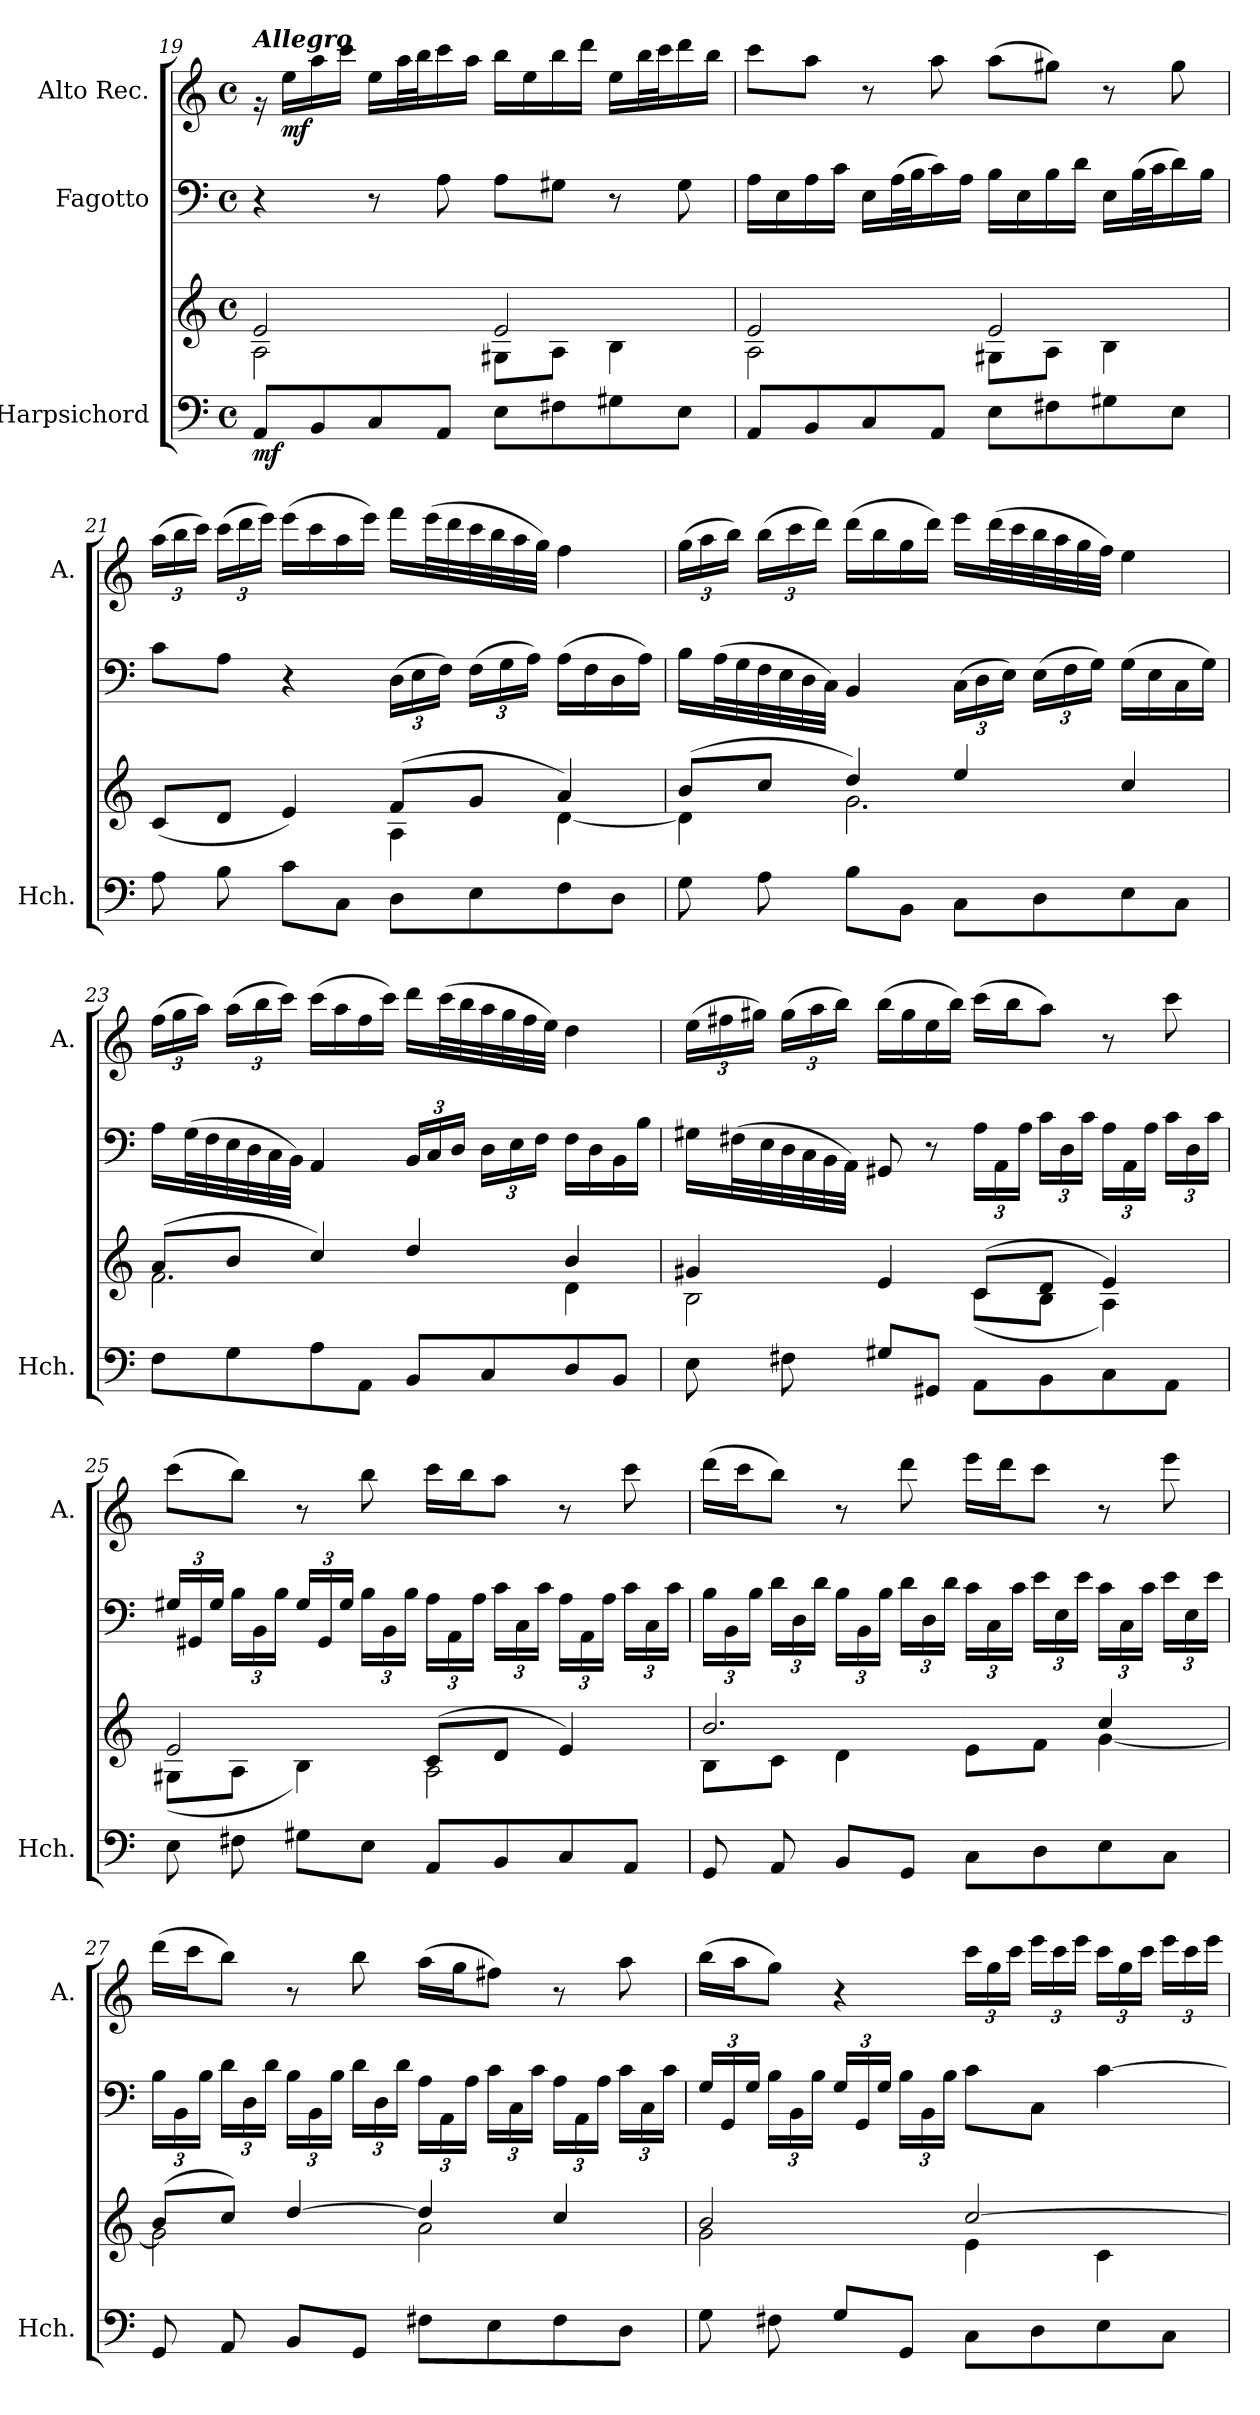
**kern	**kern	**dynam	**kern	**kern	**dynam
*part3	*part3	*part3	*part2	*part1	*part1
*staff4	*staff3	*staff3/4	*staff2	*staff1	*staff1
*I"Harpsichord	*	*	*I"Fagotto	*I"Alto Rec.	*
*I'Hch.	*	*	*	*I'A.	*
!!LO:LB:g=z
*clefF4	*clefG2	*	*clefF4	*clefG2	*
*k[]	*k[]	*	*k[]	*k[]	*
*M4/4	*M4/4	*	*M4/4	*M4/4	*
*met(c)	*met(c)	*	*met(c)	*met(c)	*
*MM80	*MM80	*	*MM80	*MM80	*
=19	=19	=19	=19	=19	=19
*	*^	*	*	*	*
!	!	!	!	!	!LO:TX:a:Bi:t=Allegro	!
!	!	!	!LO:DY:b=2	!	!	!
8AA/L	2e/	2A\	mf	4r	16rg	.
!	!	!	!	!	!	!LO:DY:b
.	.	.	.	.	16ee\LL	mf
8BB/	.	.	.	.	16aa\	.
.	.	.	.	.	16ccc\JJ	.
8C/	.	.	.	8r	16ee\LL	.
.	.	.	.	.	32aa\L	.
.	.	.	.	.	32bb\J	.
8AA/J	.	.	.	8A\	16ccc\	.
.	.	.	.	.	16aa\JJ	.
8E\L	2e/	8G#X\L	.	8A\L	16bb\LL	.
.	.	.	.	.	16ee\	.
8F#X\	.	8A\J	.	8G#X\J	16bb\	.
.	.	.	.	.	16ddd\JJ	.
8G#X\	.	4B\	.	8r	16ee\LL	.
.	.	.	.	.	32bb\L	.
.	.	.	.	.	32ccc\J	.
8E\J	.	.	.	8G#\	16ddd\	.
.	.	.	.	.	16bb\JJ	.
=20	=20	=20	=20	=20	=20	=20
8AA/L	2e/	2A\	.	16A\LL	8ccc\L	.
.	.	.	.	16E\	.	.
8BB/	.	.	.	16A\	8aa\J	.
.	.	.	.	16c\JJ	.	.
8C/	.	.	.	16E\LL	8r	.
.	.	.	.	(>32A\L	.	.
.	.	.	.	32B\J	.	.
8AA/J	.	.	.	16c\)	8aa\	.
.	.	.	.	16A\JJ	.	.
8E\L	2e/	8G#X\L	.	16B\LL	(>8aa\L	.
.	.	.	.	16E\	.	.
8F#X\	.	8A\J	.	16B\	8gg#X\J)	.
.	.	.	.	16d\JJ	.	.
8G#X\	.	4B\	.	16E\LL	8r	.
.	.	.	.	(>32B\L	.	.
.	.	.	.	32c\J	.	.
8E\J	.	.	.	16d\)	8gg#\	.
.	.	.	.	16B\JJ	.	.
=21	=21	=21	=21	=21	=21	=21
*	*	*	*	*	*Xbrackettup	*
8A\	(8c/L	2ryy	.	8c\L	(24aa\LL	.
.	.	.	.	.	24bb\	.
.	.	.	.	.	24ccc\JJ)	.
8B\	8d/J	.	.	8A\J	(24ccc\LL	.
.	.	.	.	.	24ddd\	.
.	.	.	.	.	24eee\JJ)	.
8c\L	4e/)	.	.	4r	(16eee\LL	.
.	.	.	.	.	16ccc\	.
8C\J	.	.	.	.	16aa\	.
.	.	.	.	.	16eee\JJ)	.
*	*	*	*	*Xbrackettup	*	*
8D\L	(8f/L	4A\	.	(24D\LL	16fff\LL	.
.	.	.	.	24E\	.	.
.	.	.	.	.	(32eee\L	.
.	.	.	.	24F\JJ)	.	.
.	.	.	.	.	32ddd\	.
8E\	8g/J	.	.	(24F\LL	32ccc\	.
.	.	.	.	.	32bb\	.
.	.	.	.	24G\	.	.
.	.	.	.	.	32aa\	.
.	.	.	.	24A\JJ)	.	.
.	.	.	.	.	32gg\JJJ)	.
8F\	4a/)	[4d\	.	(16A\LL	4ff\	.
.	.	.	.	16F\	.	.
8D\J	.	.	.	16D\	.	.
.	.	.	.	16A\JJ)	.	.
!!LO:LB:g=z
=22	=22	=22	=22	=22	=22	=22
8G\	(8b/L	4d\]	.	16B\LL	(>24gg\LL	.
.	.	.	.	.	24aa\	.
.	.	.	.	(32A\L	.	.
.	.	.	.	.	24bb\JJ)	.
.	.	.	.	32G\	.	.
8A\	8cc/J	.	.	32F\	(24bb\LL	.
.	.	.	.	32E\	.	.
.	.	.	.	.	24ccc\	.
.	.	.	.	32D\	.	.
.	.	.	.	.	24ddd\JJ)	.
.	.	.	.	32C\JJJ)	.	.
8B\L	4dd/)	2.g\	.	4BB/	(16ddd\LL	.
.	.	.	.	.	16bb\	.
8BB\J	.	.	.	.	16gg\	.
.	.	.	.	.	16ddd\JJ)	.
8C\L	4ee/	.	.	(24C\LL	16eee\LL	.
.	.	.	.	24D\	.	.
.	.	.	.	.	(32ddd\L	.
.	.	.	.	24E\JJ)	.	.
.	.	.	.	.	32ccc\	.
8D\	.	.	.	(24E\LL	32bb\	.
.	.	.	.	.	32aa\	.
.	.	.	.	24F\	.	.
.	.	.	.	.	32gg\	.
.	.	.	.	24G\JJ)	.	.
.	.	.	.	.	32ff\JJJ)	.
8E\	4cc/	.	.	(16G\LL	4ee\	.
.	.	.	.	16E\	.	.
8C\J	.	.	.	16C\	.	.
.	.	.	.	16G\JJ)	.	.
=23	=23	=23	=23	=23	=23	=23
8F\L	(8a/L	2.f\	.	16A\LL	(>24ff\LL	.
.	.	.	.	.	24gg\	.
.	.	.	.	(32G\L	.	.
.	.	.	.	.	24aa\JJ)	.
.	.	.	.	32F\	.	.
8G\	8b/J	.	.	32E\	(24aa\LL	.
.	.	.	.	32D\	.	.
.	.	.	.	.	24bb\	.
.	.	.	.	32C\	.	.
.	.	.	.	.	24ccc\JJ)	.
.	.	.	.	32BB\JJJ)	.	.
8A\	4cc/)	.	.	4AA/	(16ccc\LL	.
.	.	.	.	.	16aa\	.
8AA\J	.	.	.	.	16ff\	.
.	.	.	.	.	16ccc\JJ)	.
8BB/L	4dd/	.	.	24BB/LL	16ddd\LL	.
.	.	.	.	24C/	.	.
.	.	.	.	.	(32ccc\L	.
.	.	.	.	24D/JJ	.	.
.	.	.	.	.	32bb\	.
8C/	.	.	.	24D\LL	32aa\	.
.	.	.	.	.	32gg\	.
.	.	.	.	24E\	.	.
.	.	.	.	.	32ff\	.
.	.	.	.	24F\JJ	.	.
.	.	.	.	.	32ee\JJJ)	.
8D/	4b/	4d\	.	16F\LL	4dd\	.
.	.	.	.	16D\	.	.
8BB/J	.	.	.	16BB\	.	.
.	.	.	.	16B\JJ	.	.
=24	=24	=24	=24	=24	=24	=24
8E\	4g#X/	2B\	.	16G#X\LL	(24ee\LL	.
.	.	.	.	.	24ff#X\	.
.	.	.	.	(32F#X\L	.	.
.	.	.	.	.	24gg#X\JJ)	.
.	.	.	.	32E\	.	.
8F#X\	.	.	.	32D\	(24gg#\LL	.
.	.	.	.	32C\	.	.
.	.	.	.	.	24aa\	.
.	.	.	.	32BB\	.	.
.	.	.	.	.	24bb\JJ)	.
.	.	.	.	32AA\JJJ)	.	.
8G#X/L	4e/	.	.	8GG#X/	(16bb\LL	.
.	.	.	.	.	16gg#\	.
8GG#X/J	.	.	.	8r	16ee\	.
.	.	.	.	.	16bb\JJ)	.
8AA\L	(8c/L	(8c\L	.	24A\LL	(16ccc\LL	.
.	.	.	.	24AA\	.	.
.	.	.	.	.	16bb\J	.
.	.	.	.	24A\JJ	.	.
8BB\	8d/J	8B\J	.	24c\LL	8aa\J)	.
.	.	.	.	24D\	.	.
.	.	.	.	24c\JJ	.	.
8C\	4e/)	4A\)	.	24A\LL	8r	.
.	.	.	.	24AA\	.	.
.	.	.	.	24A\JJ	.	.
8AA\J	.	.	.	24c\LL	8ccc\	.
.	.	.	.	24D\	.	.
.	.	.	.	24c\JJ	.	.
!!LO:LB:g=z
=25	=25	=25	=25	=25	=25	=25
8E\	2e/	(8G#X\L	.	24G#X/LL	(8ccc\L	.
.	.	.	.	24GG#X/	.	.
.	.	.	.	24G#/JJ	.	.
8F#X\	.	8A\J	.	24B\LL	8bb\J)	.
.	.	.	.	24BB\	.	.
.	.	.	.	24B\JJ	.	.
8G#X\L	.	4B\)	.	24G#/LL	8r	.
.	.	.	.	24GG#/	.	.
.	.	.	.	24G#/JJ	.	.
8E\J	.	.	.	24B\LL	8bb\	.
.	.	.	.	24BB\	.	.
.	.	.	.	24B\JJ	.	.
8AA/L	(8c/L	2A\	.	24A\LL	16ccc\LL	.
.	.	.	.	24AA\	.	.
.	.	.	.	.	16bb\J	.
.	.	.	.	24A\JJ	.	.
8BB/	8d/J	.	.	24c\LL	8aa\J	.
.	.	.	.	24C\	.	.
.	.	.	.	24c\JJ	.	.
8C/	4e/)	.	.	24A\LL	8r	.
.	.	.	.	24AA\	.	.
.	.	.	.	24A\JJ	.	.
8AA/J	.	.	.	24c\LL	8ccc\	.
.	.	.	.	24C\	.	.
.	.	.	.	24c\JJ	.	.
=26	=26	=26	=26	=26	=26	=26
8GG/	2.b/	8B\L	.	24B\LL	(>16ddd\LL	.
.	.	.	.	24BB\	.	.
.	.	.	.	.	16ccc\J	.
.	.	.	.	24B\JJ	.	.
8AA/	.	8c\J	.	24d\LL	8bb\J)	.
.	.	.	.	24D\	.	.
.	.	.	.	24d\JJ	.	.
8BB/L	.	4d\	.	24B\LL	8r	.
.	.	.	.	24BB\	.	.
.	.	.	.	24B\JJ	.	.
8GG/J	.	.	.	24d\LL	8ddd\	.
.	.	.	.	24D\	.	.
.	.	.	.	24d\JJ	.	.
8C\L	.	8e\L	.	24c\LL	16eee\LL	.
.	.	.	.	24C\	.	.
.	.	.	.	.	16ddd\J	.
.	.	.	.	24c\JJ	.	.
8D\	.	8f\J	.	24e\LL	8ccc\J	.
.	.	.	.	24E\	.	.
.	.	.	.	24e\JJ	.	.
8E\	4cc/	[4g\	.	24c\LL	8r	.
.	.	.	.	24C\	.	.
.	.	.	.	24c\JJ	.	.
8C\J	.	.	.	24e\LL	8eee\	.
.	.	.	.	24E\	.	.
.	.	.	.	24e\JJ	.	.
=27	=27	=27	=27	=27	=27	=27
8GG/	(>8b/L	2g\]	.	24B\LL	(>16ddd\LL	.
.	.	.	.	24BB\	.	.
.	.	.	.	.	16ccc\J	.
.	.	.	.	24B\JJ	.	.
8AA/	8cc/J)	.	.	24d\LL	8bb\J)	.
.	.	.	.	24D\	.	.
.	.	.	.	24d\JJ	.	.
8BB/L	[4dd/	.	.	24B\LL	8r	.
.	.	.	.	24BB\	.	.
.	.	.	.	24B\JJ	.	.
8GG/J	.	.	.	24d\LL	8bb\	.
.	.	.	.	24D\	.	.
.	.	.	.	24d\JJ	.	.
8F#X\L	4dd/]	2a\	.	24A\LL	(16aa\LL	.
.	.	.	.	24AA\	.	.
.	.	.	.	.	16gg\J	.
.	.	.	.	24A\JJ	.	.
8E\	.	.	.	24c\LL	8ff#X\J)	.
.	.	.	.	24C\	.	.
.	.	.	.	24c\JJ	.	.
8F#\	4cc/	.	.	24A\LL	8r	.
.	.	.	.	24AA\	.	.
.	.	.	.	24A\JJ	.	.
8D\J	.	.	.	24c\LL	8aa\	.
.	.	.	.	24C\	.	.
.	.	.	.	24c\JJ	.	.
!!LO:LB:g=z
=28	=28	=28	=28	=28	=28	=28
8G\	2b/	2g\	.	24G/LL	(>16bb\LL	.
.	.	.	.	24GG/	.	.
.	.	.	.	.	16aa\J	.
.	.	.	.	24G/JJ	.	.
8F#X\	.	.	.	24B\LL	8gg\J)	.
.	.	.	.	24BB\	.	.
.	.	.	.	24B\JJ	.	.
8G/L	.	.	.	24G/LL	4r	.
.	.	.	.	24GG/	.	.
.	.	.	.	24G/JJ	.	.
8GG/J	.	.	.	24B\LL	.	.
.	.	.	.	24BB\	.	.
.	.	.	.	24B\JJ	.	.
8C\L	[2cc/	4e\	.	8c\L	24ccc\LL	.
.	.	.	.	.	24gg\	.
.	.	.	.	.	24ccc\JJ	.
8D\	.	.	.	8C\J	24eee\LL	.
.	.	.	.	.	24ccc\	.
.	.	.	.	.	24eee\JJ	.
8E\	.	4c\	.	[4c\	24ccc\LL	.
.	.	.	.	.	24gg\	.
.	.	.	.	.	24ccc\JJ	.
8C\J	.	.	.	.	24eee\LL	.
.	.	.	.	.	24ccc\	.
.	.	.	.	.	24eee\JJ	.
*	*v	*v	*	*	*	*
=	=	=	=	=	=
*-	*-	*-	*-	*-	*-
